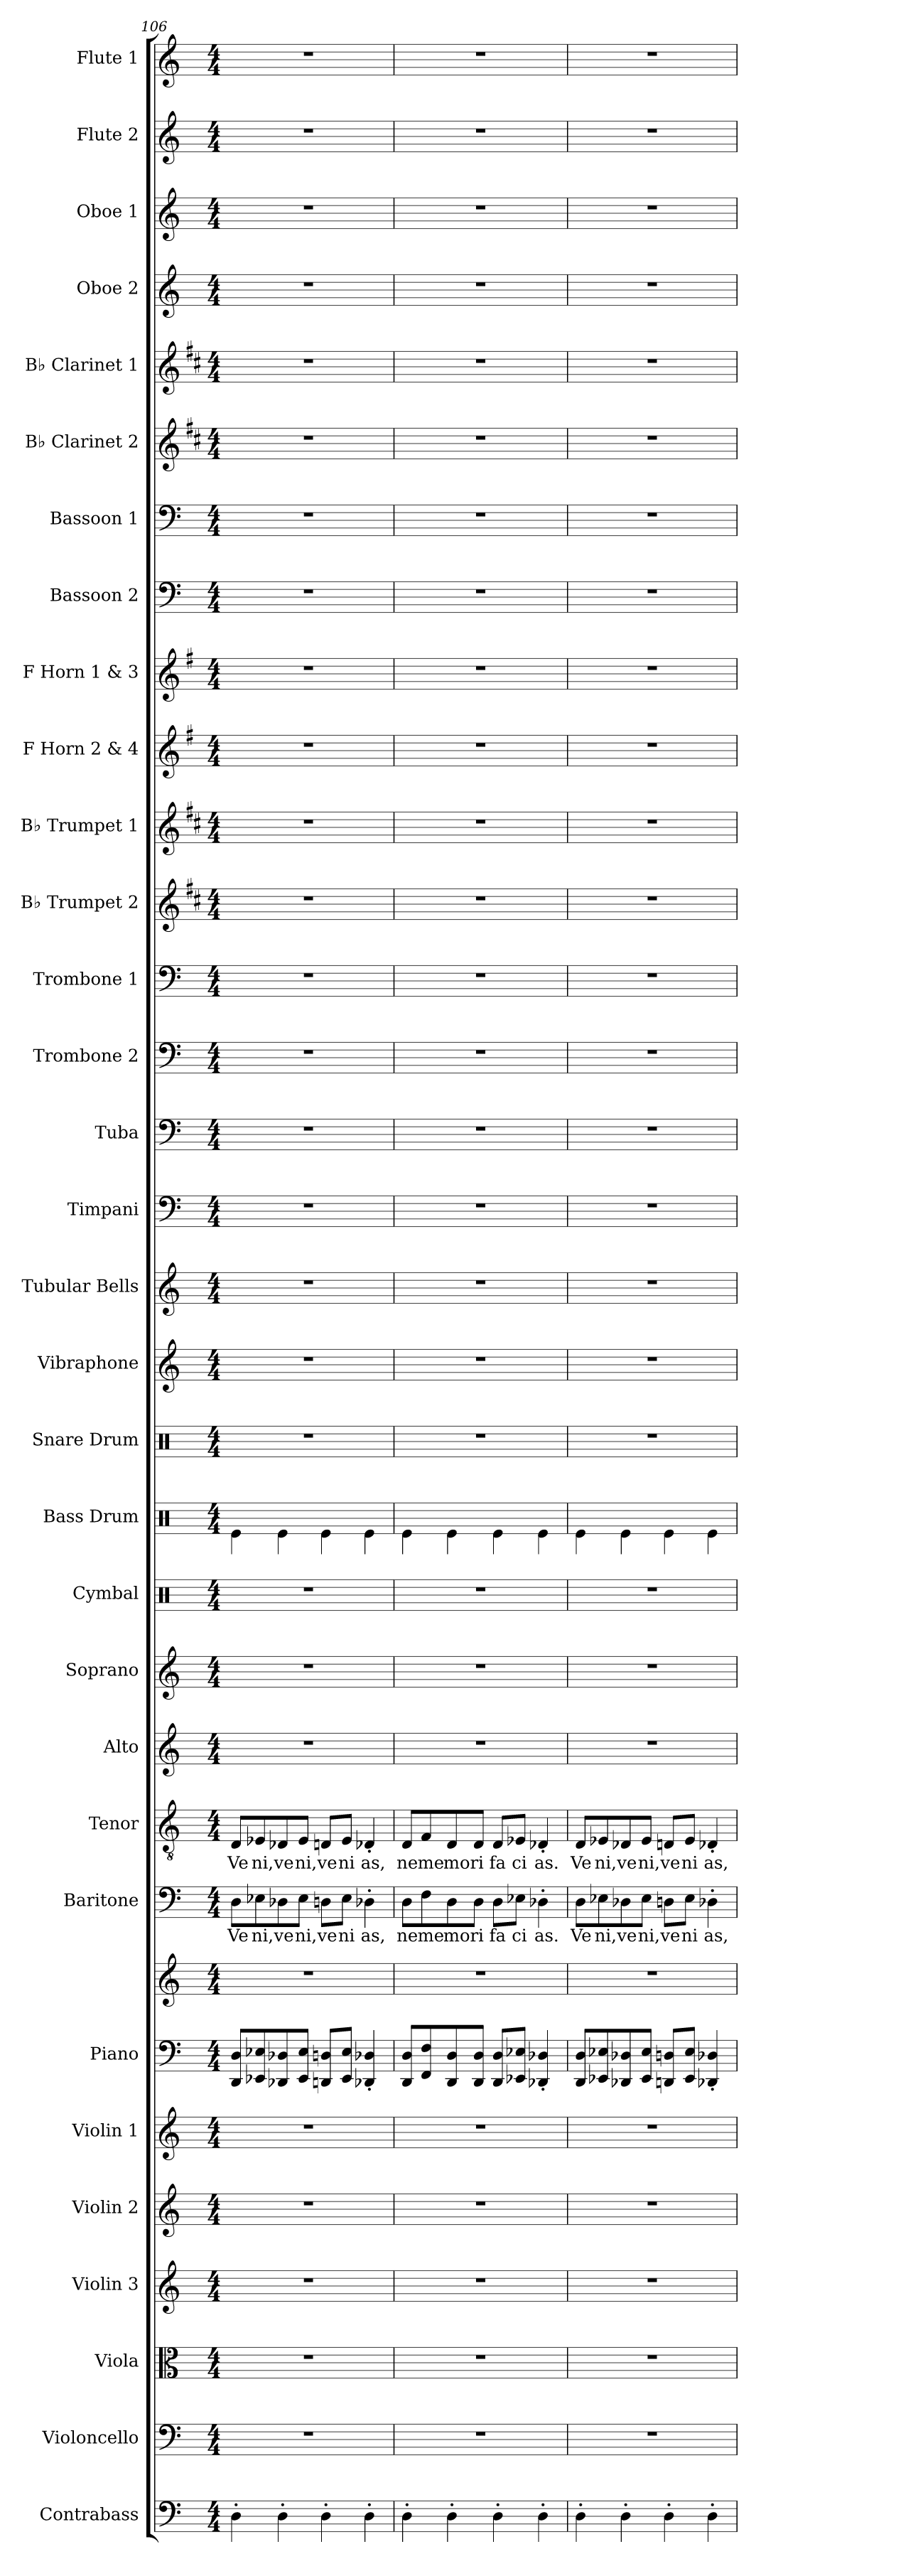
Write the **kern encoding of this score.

**kern	**kern	**kern	**kern	**kern	**kern	**kern	**kern	**kern	**text	**kern	**text	**kern	**kern	**kern	**kern	**kern	**kern	**kern	**kern	**kern	**kern	**kern	**kern	**kern	**kern	**kern	**kern	**kern	**kern	**kern	**kern	**kern	**kern	**kern
*part32	*part31	*part30	*part29	*part28	*part27	*part26	*part26	*part25	*part25	*part24	*part24	*part23	*part22	*part21	*part20	*part19	*part18	*part17	*part16	*part15	*part14	*part13	*part12	*part11	*part10	*part9	*part8	*part7	*part6	*part5	*part4	*part3	*part2	*part1
*staff33	*staff32	*staff31	*staff30	*staff29	*staff28	*staff27	*staff26	*staff25	*staff25	*staff24	*staff24	*staff23	*staff22	*staff21	*staff20	*staff19	*staff18	*staff17	*staff16	*staff15	*staff14	*staff13	*staff12	*staff11	*staff10	*staff9	*staff8	*staff7	*staff6	*staff5	*staff4	*staff3	*staff2	*staff1
*I"Contrabass	*I"Violoncello	*I"Viola	*I"Violin 3	*I"Violin 2	*I"Violin 1	*I"Piano	*	*I"Baritone	*	*I"Tenor	*	*I"Alto	*I"Soprano	*I"Cymbal	*I"Bass Drum	*I"Snare Drum	*I"Vibraphone	*I"Tubular Bells	*I"Timpani	*I"Tuba	*I"Trombone 2	*I"Trombone 1	*I"B♭ Trumpet 2	*I"B♭ Trumpet 1	*I"F Horn 2 &amp; 4	*I"F Horn 1 &amp; 3	*I"Bassoon 2	*I"Bassoon 1	*I"B♭ Clarinet 2	*I"B♭ Clarinet 1	*I"Oboe 2	*I"Oboe 1	*I"Flute 2	*I"Flute 1
*I'Cb.	*I'Vc.	*I'Vla.	*I'Vln. 3	*I'Vln. 2	*I'Vln. 1	*I'Pno.	*	*I'B.	*	*I'T.	*	*I'A.	*I'S.	*I'Cym.	*I'B. Dr.	*I'Sn. Dr.	*I'Vib.	*I'Tu. Be.	*I'Timp.	*I'Tba.	*I'Tbn. 2	*I'Tbn. 1	*I'B♭ Tpt. 2	*I'B♭ Tpt. 1	*I'F Hn. 2 4	*I'F Hn. 1 3	*I'Bsn. 2	*I'Bsn. 1	*I'B♭ Cl. 2	*I'B♭ Cl. 1	*I'Ob. 2	*I'Ob. 1	*I'Fl. 2	*I'Fl. 1
*clefF4	*clefF4	*clefC3	*clefG2	*clefG2	*clefG2	*clefF4	*clefG2	*clefF4	*	*clefGv2	*	*clefG2	*clefG2	*clefX	*clefX	*clefX	*clefG2	*clefG2	*clefF4	*clefF4	*clefF4	*clefF4	*clefG2	*clefG2	*clefG2	*clefG2	*clefF4	*clefF4	*clefG2	*clefG2	*clefG2	*clefG2	*clefG2	*clefG2
*ITrd7c12	*	*	*	*	*	*	*	*	*	*	*	*	*	*	*	*	*	*	*	*	*	*	*ITrd1c2	*ITrd1c2	*ITrd4c7	*ITrd4c7	*	*	*ITrd1c2	*ITrd1c2	*	*	*	*
*k[]	*k[]	*k[]	*k[]	*k[]	*k[]	*k[]	*k[]	*k[]	*	*k[]	*	*k[]	*k[]	*k[]	*k[]	*k[]	*k[]	*k[]	*k[]	*k[]	*k[]	*k[]	*k[]	*k[]	*k[]	*k[]	*k[]	*k[]	*k[]	*k[]	*k[]	*k[]	*k[]	*k[]
*M4/4	*M4/4	*M4/4	*M4/4	*M4/4	*M4/4	*M4/4	*M4/4	*M4/4	*	*M4/4	*	*M4/4	*M4/4	*M4/4	*M4/4	*M4/4	*M4/4	*M4/4	*M4/4	*M4/4	*M4/4	*M4/4	*M4/4	*M4/4	*M4/4	*M4/4	*M4/4	*M4/4	*M4/4	*M4/4	*M4/4	*M4/4	*M4/4	*M4/4
=106	=106	=106	=106	=106	=106	=106	=106	=106	=106	=106	=106	=106	=106	=106	=106	=106	=106	=106	=106	=106	=106	=106	=106	=106	=106	=106	=106	=106	=106	=106	=106	=106	=106	=106
!	!	!	!	!	!	!	!	!	!LO:LY:b	!	!LO:LY:b	!	!	!	!	!	!	!	!	!	!	!	!	!	!	!	!	!	!	!	!	!	!	!
4DD'\	1r	1r	1r	1r	1r	8DD/ 8D/L	1r	8D\L	Ve	8D/L	Ve	1r	1r	1r	4Re\	1r	1r	1r	1r	1r	1r	1r	1r	1r	1r	1r	1r	1r	1r	1r	1r	1r	1r	1r
!	!	!	!	!	!	!	!	!	!LO:LY:b	!	!LO:LY:b	!	!	!	!	!	!	!	!	!	!	!	!	!	!	!	!	!	!	!	!	!	!	!
.	.	.	.	.	.	8EE-X/ 8E-X/	.	8E-X\	ni,	8E-X/	ni,	.	.	.	.	.	.	.	.	.	.	.	.	.	.	.	.	.	.	.	.	.	.	.
!	!	!	!	!	!	!	!	!	!LO:LY:b	!	!LO:LY:b	!	!	!	!	!	!	!	!	!	!	!	!	!	!	!	!	!	!	!	!	!	!	!
4DD'\	.	.	.	.	.	8DD-X/ 8D-X/	.	8D-X\	ve	8D-X/	ve	.	.	.	4Re\	.	.	.	.	.	.	.	.	.	.	.	.	.	.	.	.	.	.	.
!	!	!	!	!	!	!	!	!	!LO:LY:b	!	!LO:LY:b	!	!	!	!	!	!	!	!	!	!	!	!	!	!	!	!	!	!	!	!	!	!	!
.	.	.	.	.	.	8EE-/ 8E-/J	.	8E-\J	ni,	8E-/J	ni,	.	.	.	.	.	.	.	.	.	.	.	.	.	.	.	.	.	.	.	.	.	.	.
!	!	!	!	!	!	!	!	!	!LO:LY:b	!	!LO:LY:b	!	!	!	!	!	!	!	!	!	!	!	!	!	!	!	!	!	!	!	!	!	!	!
4DD'\	.	.	.	.	.	8DDn/ 8Dn/L	.	8Dn\L	ve	8Dn/L	ve	.	.	.	4Re\	.	.	.	.	.	.	.	.	.	.	.	.	.	.	.	.	.	.	.
!	!	!	!	!	!	!	!	!	!LO:LY:b	!	!LO:LY:b	!	!	!	!	!	!	!	!	!	!	!	!	!	!	!	!	!	!	!	!	!	!	!
.	.	.	.	.	.	8EE-/ 8E-/J	.	8E-\J	ni	8E-/J	ni	.	.	.	.	.	.	.	.	.	.	.	.	.	.	.	.	.	.	.	.	.	.	.
!	!	!	!	!	!	!	!	!	!LO:LY:b	!	!LO:LY:b	!	!	!	!	!	!	!	!	!	!	!	!	!	!	!	!	!	!	!	!	!	!	!
4DD'\	.	.	.	.	.	4DD-X/' 4D-X/'	.	4D-X'\	as,	4D-X'/	as,	.	.	.	4Re\	.	.	.	.	.	.	.	.	.	.	.	.	.	.	.	.	.	.	.
=107	=107	=107	=107	=107	=107	=107	=107	=107	=107	=107	=107	=107	=107	=107	=107	=107	=107	=107	=107	=107	=107	=107	=107	=107	=107	=107	=107	=107	=107	=107	=107	=107	=107	=107
!	!	!	!	!	!	!	!	!	!LO:LY:b	!	!LO:LY:b	!	!	!	!	!	!	!	!	!	!	!	!	!	!	!	!	!	!	!	!	!	!	!
4DD'\	1r	1r	1r	1r	1r	8DD/ 8D/L	1r	8D\L	ne	8D/L	ne	1r	1r	1r	4Re\	1r	1r	1r	1r	1r	1r	1r	1r	1r	1r	1r	1r	1r	1r	1r	1r	1r	1r	1r
!	!	!	!	!	!	!	!	!	!LO:LY:b	!	!LO:LY:b	!	!	!	!	!	!	!	!	!	!	!	!	!	!	!	!	!	!	!	!	!	!	!
.	.	.	.	.	.	8FF/ 8F/	.	8F\	me	8F/	me	.	.	.	.	.	.	.	.	.	.	.	.	.	.	.	.	.	.	.	.	.	.	.
!	!	!	!	!	!	!	!	!	!LO:LY:b	!	!LO:LY:b	!	!	!	!	!	!	!	!	!	!	!	!	!	!	!	!	!	!	!	!	!	!	!
4DD'\	.	.	.	.	.	8DD/ 8D/	.	8D\	mo	8D/	mo	.	.	.	4Re\	.	.	.	.	.	.	.	.	.	.	.	.	.	.	.	.	.	.	.
!	!	!	!	!	!	!	!	!	!LO:LY:b	!	!LO:LY:b	!	!	!	!	!	!	!	!	!	!	!	!	!	!	!	!	!	!	!	!	!	!	!
.	.	.	.	.	.	8DD/ 8D/J	.	8D\J	ri	8D/J	ri	.	.	.	.	.	.	.	.	.	.	.	.	.	.	.	.	.	.	.	.	.	.	.
!	!	!	!	!	!	!	!	!	!LO:LY:b	!	!LO:LY:b	!	!	!	!	!	!	!	!	!	!	!	!	!	!	!	!	!	!	!	!	!	!	!
4DD'\	.	.	.	.	.	8DD/ 8D/L	.	8D\L	fa	8D/L	fa	.	.	.	4Re\	.	.	.	.	.	.	.	.	.	.	.	.	.	.	.	.	.	.	.
!	!	!	!	!	!	!	!	!	!LO:LY:b	!	!LO:LY:b	!	!	!	!	!	!	!	!	!	!	!	!	!	!	!	!	!	!	!	!	!	!	!
.	.	.	.	.	.	8EE-X/ 8E-X/J	.	8E-X\J	ci	8E-X/J	ci	.	.	.	.	.	.	.	.	.	.	.	.	.	.	.	.	.	.	.	.	.	.	.
!	!	!	!	!	!	!	!	!	!LO:LY:b	!	!LO:LY:b	!	!	!	!	!	!	!	!	!	!	!	!	!	!	!	!	!	!	!	!	!	!	!
4DD'\	.	.	.	.	.	4DD-X/' 4D-X/'	.	4D-X'\	as.	4D-X'/	as.	.	.	.	4Re\	.	.	.	.	.	.	.	.	.	.	.	.	.	.	.	.	.	.	.
=108	=108	=108	=108	=108	=108	=108	=108	=108	=108	=108	=108	=108	=108	=108	=108	=108	=108	=108	=108	=108	=108	=108	=108	=108	=108	=108	=108	=108	=108	=108	=108	=108	=108	=108
!	!	!	!	!	!	!	!	!	!LO:LY:b	!	!LO:LY:b	!	!	!	!	!	!	!	!	!	!	!	!	!	!	!	!	!	!	!	!	!	!	!
4DD'\	1r	1r	1r	1r	1r	8DD/ 8D/L	1r	8D\L	Ve	8D/L	Ve	1r	1r	1r	4Re\	1r	1r	1r	1r	1r	1r	1r	1r	1r	1r	1r	1r	1r	1r	1r	1r	1r	1r	1r
!	!	!	!	!	!	!	!	!	!LO:LY:b	!	!LO:LY:b	!	!	!	!	!	!	!	!	!	!	!	!	!	!	!	!	!	!	!	!	!	!	!
.	.	.	.	.	.	8EE-X/ 8E-X/	.	8E-X\	ni,	8E-X/	ni,	.	.	.	.	.	.	.	.	.	.	.	.	.	.	.	.	.	.	.	.	.	.	.
!	!	!	!	!	!	!	!	!	!LO:LY:b	!	!LO:LY:b	!	!	!	!	!	!	!	!	!	!	!	!	!	!	!	!	!	!	!	!	!	!	!
4DD'\	.	.	.	.	.	8DD-X/ 8D-X/	.	8D-X\	ve	8D-X/	ve	.	.	.	4Re\	.	.	.	.	.	.	.	.	.	.	.	.	.	.	.	.	.	.	.
!	!	!	!	!	!	!	!	!	!LO:LY:b	!	!LO:LY:b	!	!	!	!	!	!	!	!	!	!	!	!	!	!	!	!	!	!	!	!	!	!	!
.	.	.	.	.	.	8EE-/ 8E-/J	.	8E-\J	ni,	8E-/J	ni,	.	.	.	.	.	.	.	.	.	.	.	.	.	.	.	.	.	.	.	.	.	.	.
!	!	!	!	!	!	!	!	!	!LO:LY:b	!	!LO:LY:b	!	!	!	!	!	!	!	!	!	!	!	!	!	!	!	!	!	!	!	!	!	!	!
4DD'\	.	.	.	.	.	8DDn/ 8Dn/L	.	8Dn\L	ve	8Dn/L	ve	.	.	.	4Re\	.	.	.	.	.	.	.	.	.	.	.	.	.	.	.	.	.	.	.
!	!	!	!	!	!	!	!	!	!LO:LY:b	!	!LO:LY:b	!	!	!	!	!	!	!	!	!	!	!	!	!	!	!	!	!	!	!	!	!	!	!
.	.	.	.	.	.	8EE-/ 8E-/J	.	8E-\J	ni	8E-/J	ni	.	.	.	.	.	.	.	.	.	.	.	.	.	.	.	.	.	.	.	.	.	.	.
!	!	!	!	!	!	!	!	!	!LO:LY:b	!	!LO:LY:b	!	!	!	!	!	!	!	!	!	!	!	!	!	!	!	!	!	!	!	!	!	!	!
4DD'\	.	.	.	.	.	4DD-X/' 4D-X/'	.	4D-X'\	as,	4D-X'/	as,	.	.	.	4Re\	.	.	.	.	.	.	.	.	.	.	.	.	.	.	.	.	.	.	.
=	=	=	=	=	=	=	=	=	=	=	=	=	=	=	=	=	=	=	=	=	=	=	=	=	=	=	=	=	=	=	=	=	=	=
*-	*-	*-	*-	*-	*-	*-	*-	*-	*-	*-	*-	*-	*-	*-	*-	*-	*-	*-	*-	*-	*-	*-	*-	*-	*-	*-	*-	*-	*-	*-	*-	*-	*-	*-
